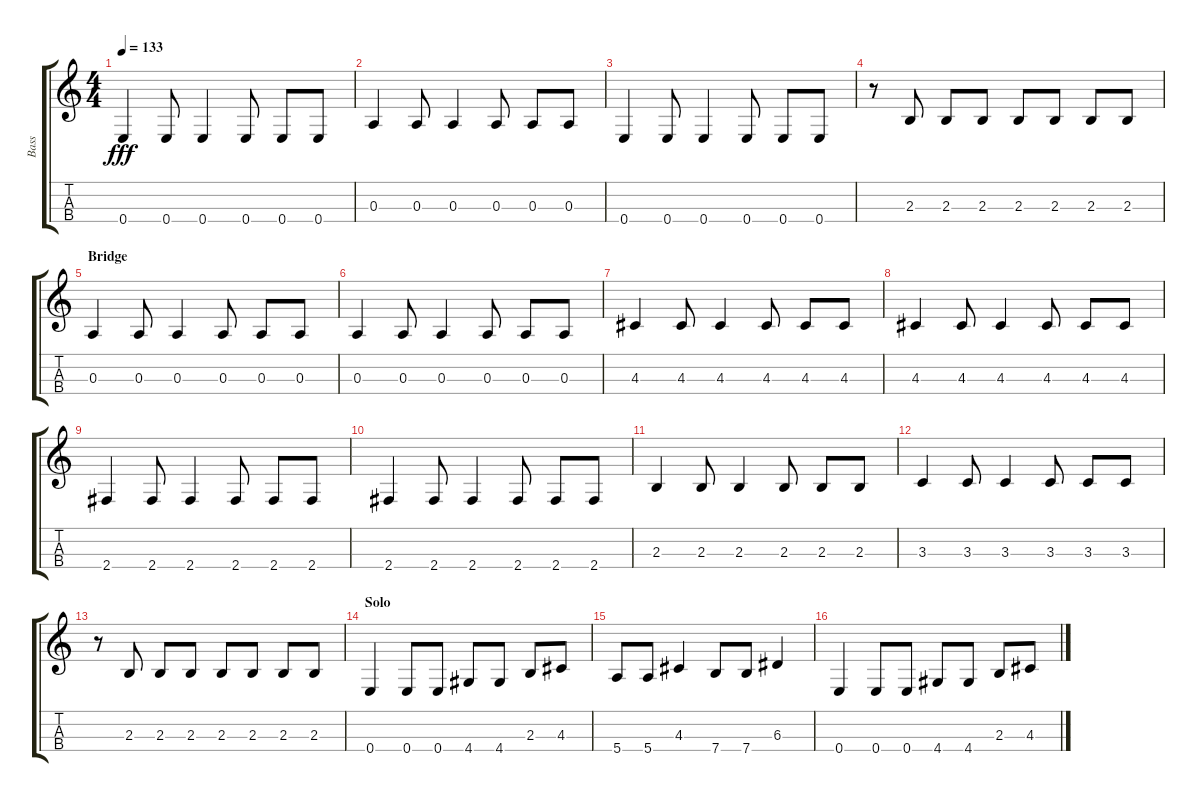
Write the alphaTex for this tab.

\track ("Bass" "Bass") {instrument electricbassfinger}
\staff {score tabs}
\tuning (G3 D3 A2 E2) {hide}
\ts (4 4)
\tempo 133
\clef g2
\ks c
0.4.4{dy fff} 0.4.8 0.4.4 0.4.8 0.4.8 0.4.8 |
0.3.4 0.3.8 0.3.4 0.3.8 0.3.8 0.3.8 |
0.4.4 0.4.8 0.4.4 0.4.8 0.4.8 0.4.8 |
r.8 2.3.8 2.3.8 2.3.8 2.3.8 2.3.8 2.3.8 2.3.8 |
\section ("" "Bridge")
0.3.4 0.3.8 0.3.4 0.3.8 0.3.8 0.3.8 |
0.3.4 0.3.8 0.3.4 0.3.8 0.3.8 0.3.8 |
4.3.4 4.3.8 4.3.4 4.3.8 4.3.8 4.3.8 |
4.3.4 4.3.8 4.3.4 4.3.8 4.3.8 4.3.8 |
2.4.4 2.4.8 2.4.4 2.4.8 2.4.8 2.4.8 |
2.4.4 2.4.8 2.4.4 2.4.8 2.4.8 2.4.8 |
2.3.4 2.3.8 2.3.4 2.3.8 2.3.8 2.3.8 |
3.3.4 3.3.8 3.3.4 3.3.8 3.3.8 3.3.8 |
r.8 2.3.8 2.3.8 2.3.8 2.3.8 2.3.8 2.3.8 2.3.8 |
\section ("" "Solo")
0.4.4 0.4.8 0.4.8 4.4.8 4.4.8 2.3.8 4.3.8 |
5.4.8 5.4.8 4.3.4 7.4.8 7.4.8 6.3.4 |
0.4.4 0.4.8 0.4.8 4.4.8 4.4.8 2.3.8 4.3.8
